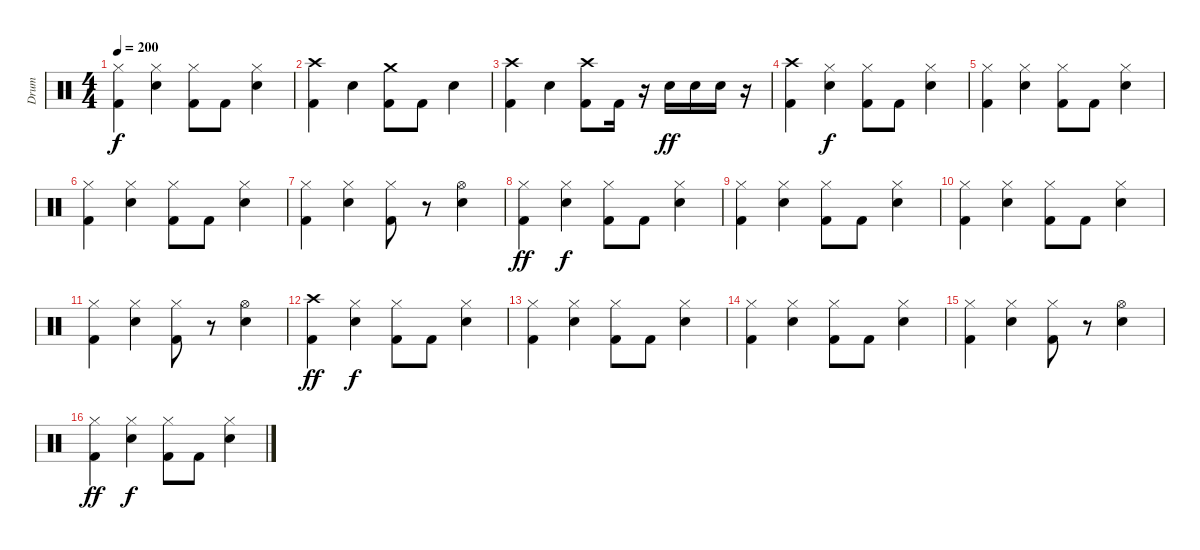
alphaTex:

\track ("Drum" "Drum") {instrument percussion}
\staff {score}
\articulation defaults
\ts (4 4)
\tempo 200
\clef neutral
\ks c
("Hi-Hat (closed)" "Kick (hit) 2").4{dy f} ("Hi-Hat (closed)" "Snare (hit) 2").4 ("Hi-Hat (closed)" "Kick (hit) 2").8 "Kick (hit) 2".8 ("Hi-Hat (closed)" "Snare (hit) 2").4 |
("Crash high (hit)" "Kick (hit) 2").4 "Snare (hit) 2".4 ("Crash medium (hit)" "Kick (hit) 2").8 "Kick (hit) 2".8 "Snare (hit) 2".4 |
("Crash high (hit)" "Kick (hit) 2").4 "Snare (hit) 2".4 ("Crash high (hit)" "Kick (hit) 2").8 "Kick (hit) 2".16 r.16 "Snare (hit) 2".16{dy ff} "Snare (hit) 2".16 "Snare (hit) 2".16 r.16 |
("Crash high (hit)" "Kick (hit) 2").4 ("Hi-Hat (closed)" "Snare (hit) 2").4{dy f} ("Hi-Hat (closed)" "Kick (hit) 2").8 "Kick (hit) 2".8 ("Hi-Hat (closed)" "Snare (hit) 2").4 |
("Hi-Hat (closed)" "Kick (hit) 2").4 ("Hi-Hat (closed)" "Snare (hit) 2").4 ("Hi-Hat (closed)" "Kick (hit) 2").8 "Kick (hit) 2".8 ("Hi-Hat (closed)" "Snare (hit) 2").4 |
("Hi-Hat (closed)" "Kick (hit) 2").4 ("Hi-Hat (closed)" "Snare (hit) 2").4 ("Hi-Hat (closed)" "Kick (hit) 2").8 "Kick (hit) 2".8 ("Hi-Hat (closed)" "Snare (hit) 2").4 |
("Hi-Hat (closed)" "Kick (hit) 2").4 ("Hi-Hat (closed)" "Snare (hit) 2").4 ("Hi-Hat (closed)" "Kick (hit) 2").8 r.8 ("Hi-Hat (open)" "Snare (hit) 2").4 |
("Hi-Hat (closed)" "Kick (hit) 2").4{dy ff} ("Hi-Hat (closed)" "Snare (hit) 2").4{dy f} ("Hi-Hat (closed)" "Kick (hit) 2").8 "Kick (hit) 2".8 ("Hi-Hat (closed)" "Snare (hit) 2").4 |
("Hi-Hat (closed)" "Kick (hit) 2").4 ("Hi-Hat (closed)" "Snare (hit) 2").4 ("Hi-Hat (closed)" "Kick (hit) 2").8 "Kick (hit) 2".8 ("Hi-Hat (closed)" "Snare (hit) 2").4 |
("Hi-Hat (closed)" "Kick (hit) 2").4 ("Hi-Hat (closed)" "Snare (hit) 2").4 ("Hi-Hat (closed)" "Kick (hit) 2").8 "Kick (hit) 2".8 ("Hi-Hat (closed)" "Snare (hit) 2").4 |
("Hi-Hat (closed)" "Kick (hit) 2").4 ("Hi-Hat (closed)" "Snare (hit) 2").4 ("Hi-Hat (closed)" "Kick (hit) 2").8 r.8 ("Hi-Hat (open)" "Snare (hit) 2").4 |
("Crash high (hit)" "Kick (hit) 2").4{dy ff} ("Hi-Hat (closed)" "Snare (hit) 2").4{dy f} ("Hi-Hat (closed)" "Kick (hit) 2").8 "Kick (hit) 2".8 ("Hi-Hat (closed)" "Snare (hit) 2").4 |
("Hi-Hat (closed)" "Kick (hit) 2").4 ("Hi-Hat (closed)" "Snare (hit) 2").4 ("Hi-Hat (closed)" "Kick (hit) 2").8 "Kick (hit) 2".8 ("Hi-Hat (closed)" "Snare (hit) 2").4 |
("Hi-Hat (closed)" "Kick (hit) 2").4 ("Hi-Hat (closed)" "Snare (hit) 2").4 ("Hi-Hat (closed)" "Kick (hit) 2").8 "Kick (hit) 2".8 ("Hi-Hat (closed)" "Snare (hit) 2").4 |
("Hi-Hat (closed)" "Kick (hit) 2").4 ("Hi-Hat (closed)" "Snare (hit) 2").4 ("Hi-Hat (closed)" "Kick (hit) 2").8 r.8 ("Hi-Hat (open)" "Snare (hit) 2").4 |
("Hi-Hat (closed)" "Kick (hit) 2").4{dy ff} ("Hi-Hat (closed)" "Snare (hit) 2").4{dy f} ("Hi-Hat (closed)" "Kick (hit) 2").8 "Kick (hit) 2".8 ("Hi-Hat (closed)" "Snare (hit) 2").4
